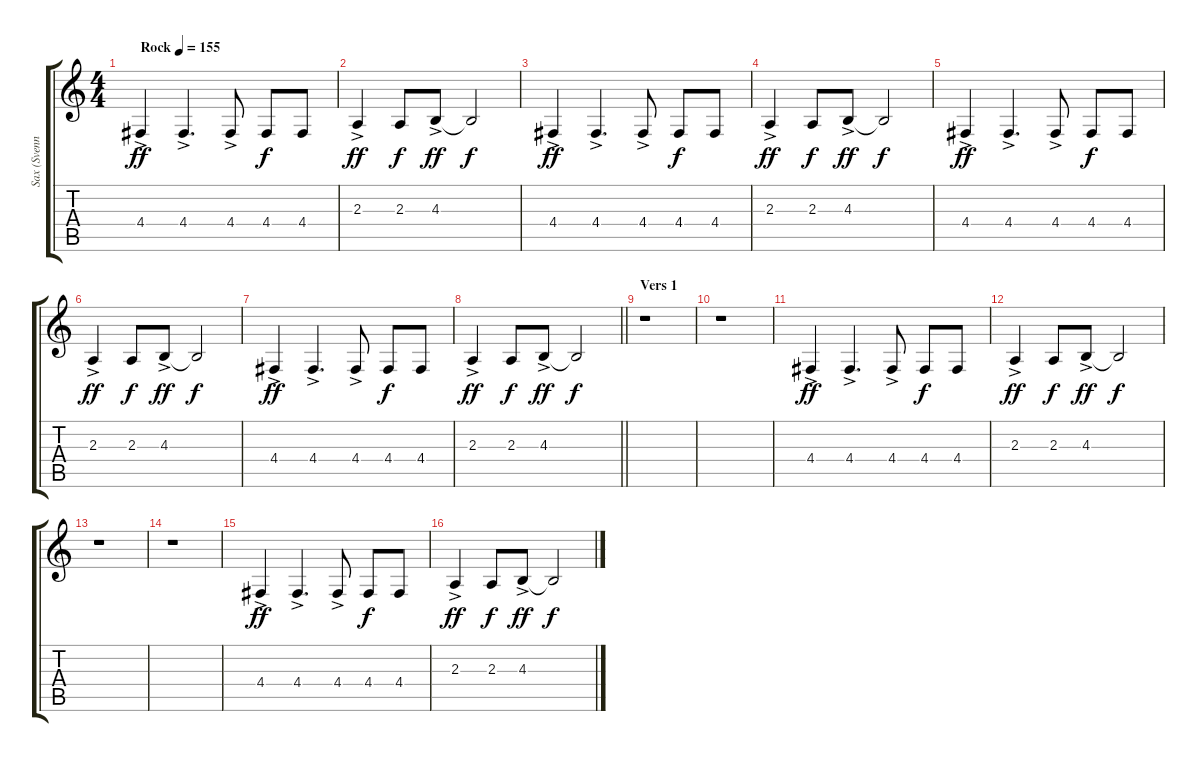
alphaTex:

\track ("Sax (Svenn)" "Sax (Svenn") {instrument altosax}
\staff {score tabs}
\tuning (E4 B3 G3 D3 A2 E2) {hide}
\ts (4 4)
\tempo (155 "Rock")
\clef g2
\ks c
4.4{ac}.4{dy ff instrument altosax} 4.4{ac}.4{d} 4.4{ac}.8 4.4.8{dy f} 4.4.8 |
2.3{ac}.4{dy ff} 2.3.8{dy f} 4.3{ac}.8{dy ff} 4.3{t}.2{dy f} |
4.4{ac}.4{dy ff} 4.4{ac}.4{d} 4.4{ac}.8 4.4.8{dy f} 4.4.8 |
2.3{ac}.4{dy ff} 2.3.8{dy f} 4.3{ac}.8{dy ff} 4.3{t}.2{dy f} |
4.4{ac}.4{dy ff} 4.4{ac}.4{d} 4.4{ac}.8 4.4.8{dy f} 4.4.8 |
2.3{ac}.4{dy ff} 2.3.8{dy f} 4.3{ac}.8{dy ff} 4.3{t}.2{dy f} |
4.4{ac}.4{dy ff} 4.4{ac}.4{d} 4.4{ac}.8 4.4.8{dy f} 4.4.8 |
\barLineRight lightlight
2.3{ac}.4{dy ff} 2.3.8{dy f} 4.3{ac}.8{dy ff} 4.3{t}.2{dy f} |
\section ("" "Vers 1")
r.1 |
r.1 |
4.4{ac}.4{dy ff} 4.4{ac}.4{d} 4.4{ac}.8 4.4.8{dy f} 4.4.8 |
2.3{ac}.4{dy ff} 2.3.8{dy f} 4.3{ac}.8{dy ff} 4.3{t}.2{dy f} |
r.1 |
r.1 |
4.4{ac}.4{dy ff} 4.4{ac}.4{d} 4.4{ac}.8 4.4.8{dy f} 4.4.8 |
2.3{ac}.4{dy ff} 2.3.8{dy f} 4.3{ac}.8{dy ff} 4.3{t}.2{dy f}
